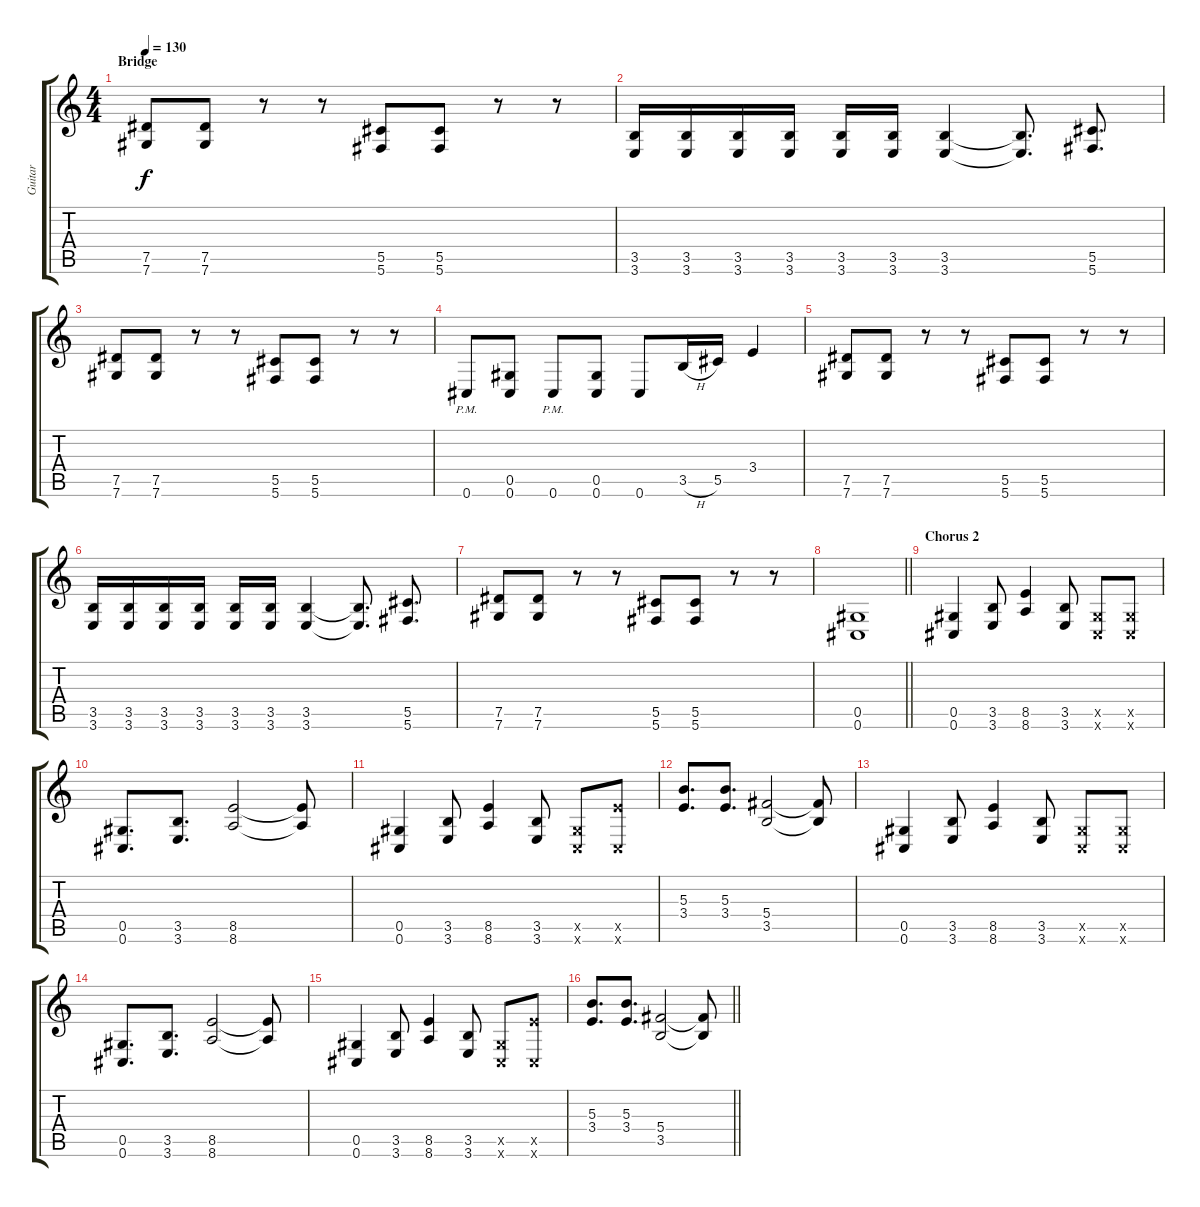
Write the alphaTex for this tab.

\track ("Guitar" "Guitar") {instrument distortionguitar}
\staff {score tabs}
\tuning (Eb4 Bb3 Gb3 Db3 Ab2 Db2) {hide}
\ts (4 4)
\section ("" "Bridge")
\tempo 130
\clef g2
\ks c
(7.5 7.6).8{dy f} (7.5 7.6).8 r.8 r.8 (5.5 5.6).8 (5.5 5.6).8 r.8 r.8 |
(3.5 3.6).16 (3.5 3.6).16 (3.5 3.6).16 (3.5 3.6).16 (3.5 3.6).16 (3.5 3.6).16 (3.5 3.6).4 (3.5{t} 3.6{t}).8{d} (5.5 5.6).8{d} |
(7.5 7.6).8 (7.5 7.6).8 r.8 r.8 (5.5 5.6).8 (5.5 5.6).8 r.8 r.8 |
0.6{pm}.8 (0.5 0.6).8 0.6{pm}.8 (0.5 0.6).8 0.6.8 3.5{h}.16 5.5.16 3.4.4 |
(7.5 7.6).8 (7.5 7.6).8 r.8 r.8 (5.5 5.6).8 (5.5 5.6).8 r.8 r.8 |
(3.5 3.6).16 (3.5 3.6).16 (3.5 3.6).16 (3.5 3.6).16 (3.5 3.6).16 (3.5 3.6).16 (3.5 3.6).4 (3.5{t} 3.6{t}).8{d} (5.5 5.6).8{d} |
(7.5 7.6).8 (7.5 7.6).8 r.8 r.8 (5.5 5.6).8 (5.5 5.6).8 r.8 r.8 |
\barLineRight lightlight
(0.5 0.6).1 |
\section ("" "Chorus 2")
(0.5 0.6).4 (3.5 3.6).8 (8.5 8.6).4 (3.5 3.6).8 (0.5{x} 0.6{x}).8 (0.5{x} 0.6{x}).8 |
(0.5 0.6).8{d} (3.5 3.6).8{d} (8.5 8.6).2 (8.5{t} 8.6{t}).8 |
(0.5 0.6).4 (3.5 3.6).8 (8.5 8.6).4 (3.5 3.6).8 (0.5{x} 0.6{x}).8 (8.5{x} 0.6{x}).8 |
(5.3 3.4).8{d} (5.3 3.4).8{d} (5.4 3.5).2 (5.4{t} 3.5{t}).8 |
(0.5 0.6).4 (3.5 3.6).8 (8.5 8.6).4 (3.5 3.6).8 (0.5{x} 0.6{x}).8 (0.5{x} 0.6{x}).8 |
(0.5 0.6).8{d} (3.5 3.6).8{d} (8.5 8.6).2 (8.5{t} 8.6{t}).8 |
(0.5 0.6).4 (3.5 3.6).8 (8.5 8.6).4 (3.5 3.6).8 (0.5{x} 0.6{x}).8 (8.5{x} 0.6{x}).8 |
\barLineRight lightlight
(5.3 3.4).8{d} (5.3 3.4).8{d} (5.4 3.5).2 (5.4{t} 3.5{t}).8
